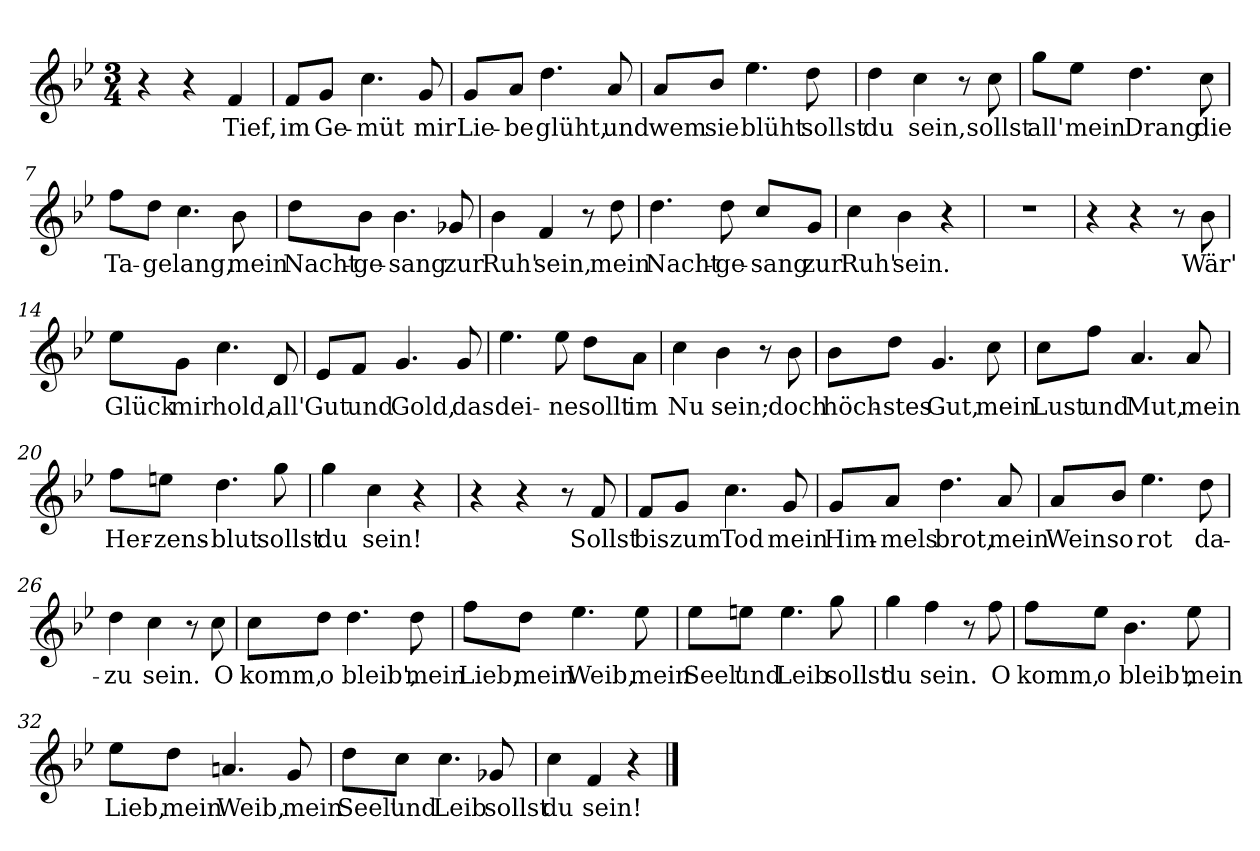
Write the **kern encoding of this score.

**kern	**text
*part1	*part1
*staff1	*staff1
*clefG2	*
*k[b-e-]	*
*M3/4	*
=1	=1
4r	.
4r	.
!	!LO:LY:b
4f/	Tief,
=2	=2
!	!LO:LY:b
8f/L	im
!	!LO:LY:b
8g/J	Ge-
!	!LO:LY:b
4.cc\	-müt
!	!LO:LY:b
8g/	mir
=3	=3
!	!LO:LY:b
8g/L	Lie-
!	!LO:LY:b
8a/J	-be
!	!LO:LY:b
4.dd\	glüht,
!	!LO:LY:b
8a/	und
=4	=4
!	!LO:LY:b
8a/L	wem
!	!LO:LY:b
8b-/J	sie
!	!LO:LY:b
4.ee-\	blüht
!	!LO:LY:b
8dd\	sollst
=5	=5
!	!LO:LY:b
4dd\	du
!	!LO:LY:b
4cc\	sein,
8r	.
!	!LO:LY:b
8cc\	sollst
=6	=6
!	!LO:LY:b
8gg\L	all'
!	!LO:LY:b
8ee-\J	mein
!	!LO:LY:b
4.dd\	Drang
!	!LO:LY:b
8cc\	die
!!LO:LB:g=z
=7	=7
!	!LO:LY:b
8ff\L	Ta-
!	!LO:LY:b
8dd\J	-ge
!	!LO:LY:b
4.cc\	lang,
!	!LO:LY:b
8b-\	mein
=8	=8
!	!LO:LY:b
8dd\L	Nacht-
!	!LO:LY:b
8b-\J	-ge-
!	!LO:LY:b
4.b-\	-sang
!	!LO:LY:b
8g-X/	zur
=9	=9
!	!LO:LY:b
4b-\	Ruh'
!	!LO:LY:b
4f/	sein,
8r	.
!	!LO:LY:b
8dd\	mein
=10	=10
!	!LO:LY:b
4.dd\	Nacht-
!	!LO:LY:b
8dd\	-ge-
!	!LO:LY:b
8cc/L	-sang
!	!LO:LY:b
8g/J	zur
=11	=11
!	!LO:LY:b
4cc\	Ruh'
!	!LO:LY:b
4b-\	sein.
4r	.
=12	=12
2.r	.
=13	=13
4r	.
4r	.
8r	.
!	!LO:LY:b
8b-\	Wär'
!!LO:LB:g=z
=14	=14
!	!LO:LY:b
8ee-\L	Glück
!	!LO:LY:b
8g\J	mir
!	!LO:LY:b
4.cc\	hold,
!	!LO:LY:b
8d/	all'
=15	=15
!	!LO:LY:b
8e-/L	Gut
!	!LO:LY:b
8f/J	und
!	!LO:LY:b
4.g/	Gold,
!	!LO:LY:b
8g/	das
=16	=16
!	!LO:LY:b
4.ee-\	dei-
!	!LO:LY:b
8ee-\	-ne
!	!LO:LY:b
8dd\L	sollt
!	!LO:LY:b
8a\J	im
=17	=17
!	!LO:LY:b
4cc\	Nu
!	!LO:LY:b
4b-\	sein;
8r	.
!	!LO:LY:b
8b-\	doch
=18	=18
!	!LO:LY:b
8b-\L	höch-
!	!LO:LY:b
8dd\J	-stes
!	!LO:LY:b
4.g/	Gut,
!	!LO:LY:b
8cc\	mein
=19	=19
!	!LO:LY:b
8cc\L	Lust
!	!LO:LY:b
8ff\J	und
!	!LO:LY:b
4.a/	Mut,
!	!LO:LY:b
8a/	mein
!!LO:LB:g=z
=20	=20
!	!LO:LY:b
8ff\L	Her-
!	!LO:LY:b
8een\J	-zens-
!	!LO:LY:b
4.dd\	-blut
!	!LO:LY:b
8gg\	sollst
=21	=21
!	!LO:LY:b
4gg\	du
!	!LO:LY:b
4cc\	sein!
4r	.
=22	=22
4r	.
4r	.
8r	.
!	!LO:LY:b
8f/	Sollst
=23	=23
!	!LO:LY:b
8f/L	bis
!	!LO:LY:b
8g/J	zum
!	!LO:LY:b
4.cc\	Tod
!	!LO:LY:b
8g/	mein
=24	=24
!	!LO:LY:b
8g/L	Him-
!	!LO:LY:b
8a/J	-mels
!	!LO:LY:b
4.dd\	-brot,
!	!LO:LY:b
8a/	mein
=25	=25
!	!LO:LY:b
8a/L	Wein
!	!LO:LY:b
8b-/J	so
!	!LO:LY:b
4.ee-\	rot
!	!LO:LY:b
8dd\	da-
=26	=26
!	!LO:LY:b
4dd\	-zu
!	!LO:LY:b
4cc\	sein.
8r	.
!	!LO:LY:b
8cc\	O
!!LO:LB:g=z
=27	=27
!	!LO:LY:b
8cc\L	komm,
!	!LO:LY:b
8dd\J	o
!	!LO:LY:b
4.dd\	bleib',
!	!LO:LY:b
8dd\	mein
=28	=28
!	!LO:LY:b
8ff\L	Lieb,
!	!LO:LY:b
8dd\J	mein
!	!LO:LY:b
4.ee-\	Weib,
!	!LO:LY:b
8ee-\	mein
=29	=29
!	!LO:LY:b
8ee-\L	Seel'
!	!LO:LY:b
8een\J	und
!	!LO:LY:b
4.ee\	Leib
!	!LO:LY:b
8gg\	sollst
=30	=30
!	!LO:LY:b
4gg\	du
!	!LO:LY:b
4ff\	sein.
8r	.
!	!LO:LY:b
8ff\	O
=31	=31
!	!LO:LY:b
8ff\L	komm,
!	!LO:LY:b
8ee-\J	o
!	!LO:LY:b
4.b-\	bleib',
!	!LO:LY:b
8ee-\	mein
!!LO:LB:g=z
=32	=32
!	!LO:LY:b
8ee-\L	Lieb,
!	!LO:LY:b
8dd\J	mein
!	!LO:LY:b
4.an/	Weib,
!	!LO:LY:b
8g/	mein
=33	=33
!	!LO:LY:b
8dd\L	Seel'
!	!LO:LY:b
8cc\J	und
!	!LO:LY:b
4.cc\	Leib
!	!LO:LY:b
8g-X/	sollst
=34	=34
!	!LO:LY:b
4cc\	du
!	!LO:LY:b
4f/	sein!
4r	.
==	==
*-	*-
